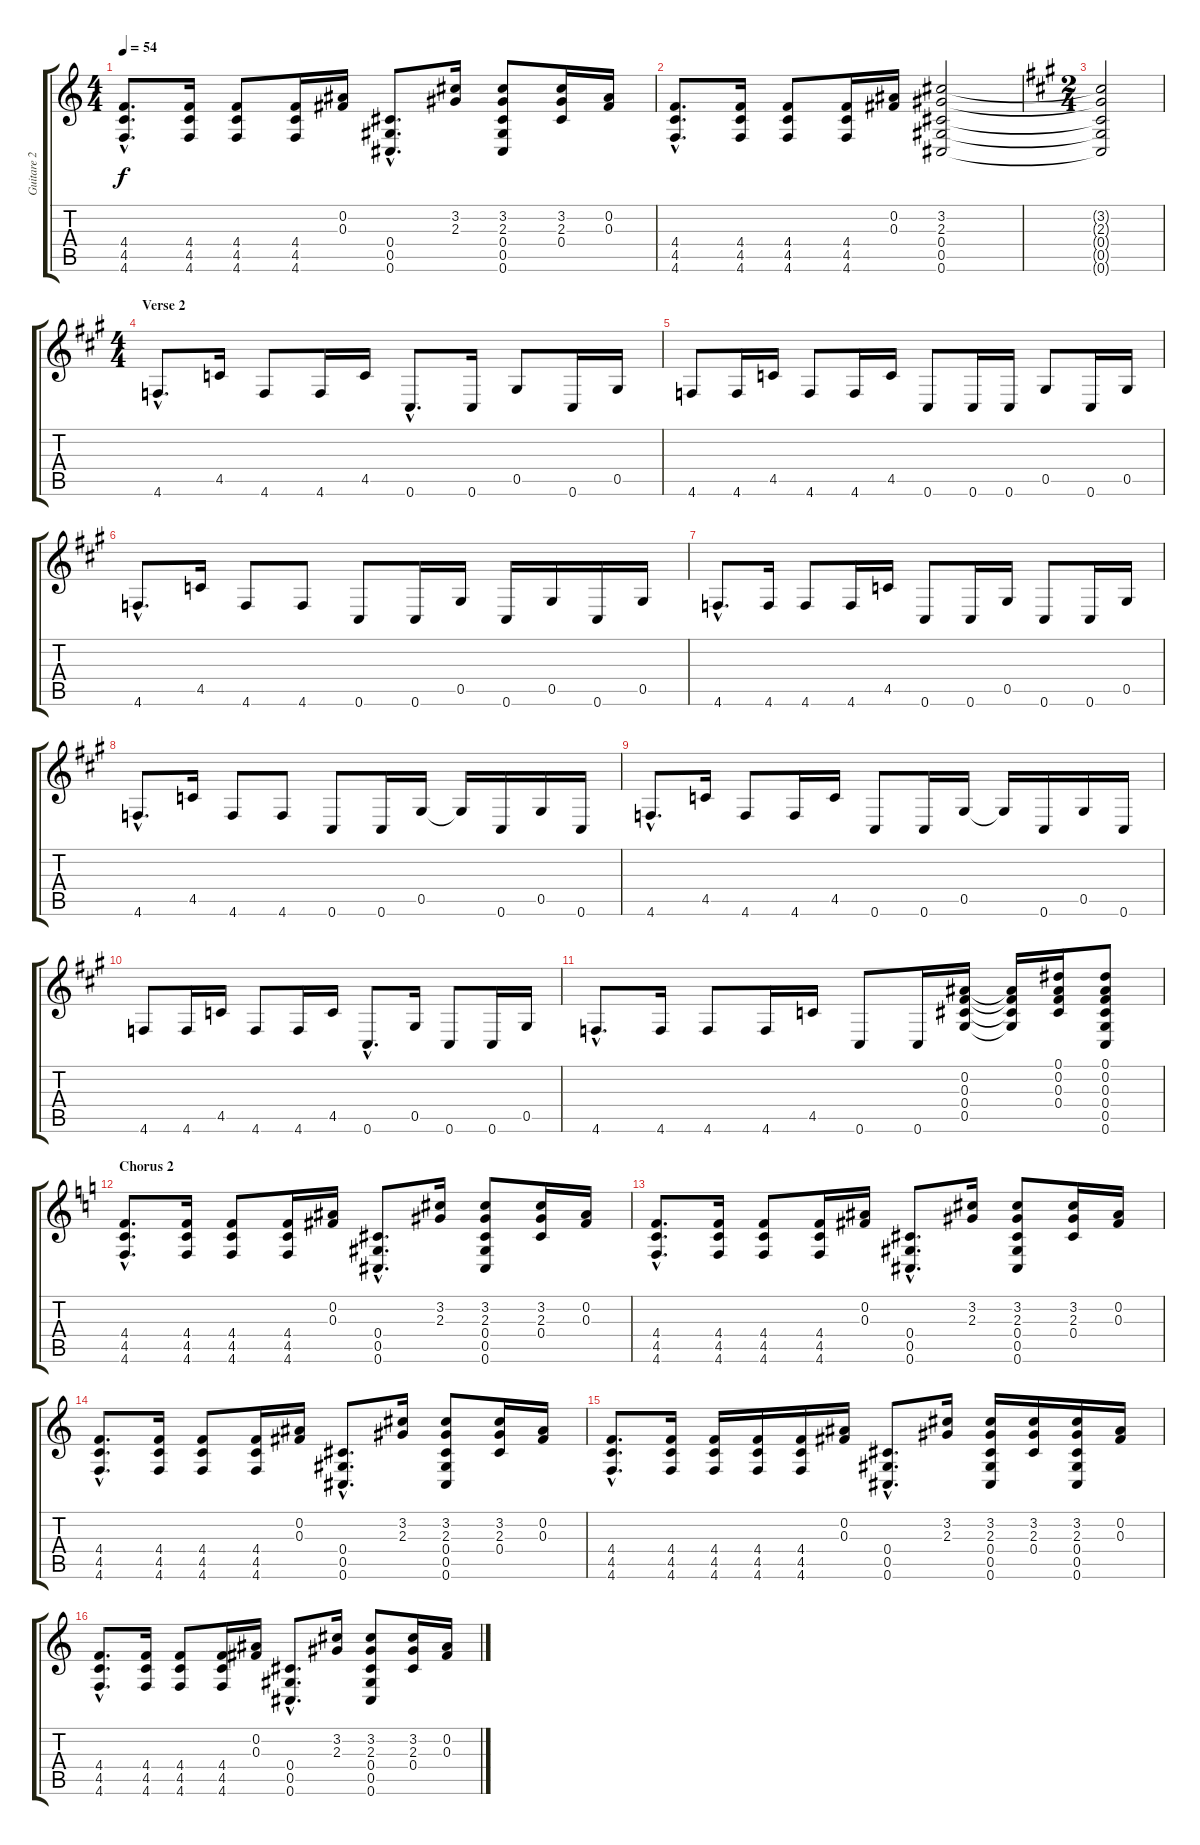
\track ("Guitare 2" "Guitare 2") {instrument acousticguitarsteel}
\staff {score tabs}
\tuning (Eb4 Bb3 Gb3 Db3 Ab2 Db2) {hide}
\ts (4 4)
\tempo 54
\clef g2
\ks c
(4.4{hac} 4.5{hac} 4.6{hac}).8{d dy f} (4.4 4.5 4.6).16 (4.4 4.5 4.6).8 (4.4 4.5 4.6).16 (0.2 0.3).16 (0.4{hac} 0.5{hac} 0.6{hac}).8{d} (3.2 2.3).16 (3.2 2.3 0.4 0.5 0.6).8 (3.2 2.3 0.4).16 (0.2 0.3).16 |
(4.4{hac} 4.5{hac} 4.6{hac}).8{d} (4.4 4.5 4.6).16 (4.4 4.5 4.6).8 (4.4 4.5 4.6).16 (0.2 0.3).16 (3.2 2.3 0.4 0.5 0.6).2 |
\ts (2 4)
\ks a
(3.2{t} 2.3{t} 0.4{t} 0.5{t} 0.6{t}).2 |
\ts (4 4)
\section ("" "Verse 2")
4.6{hac}.8{d} 4.5.16 4.6.8 4.6.16 4.5.16 0.6{hac}.8{d} 0.6.16 0.5.8 0.6.16 0.5.16 |
4.6.8 4.6.16 4.5.16 4.6.8 4.6.16 4.5.16 0.6.8 0.6.16 0.6.16 0.5.8 0.6.16 0.5.16 |
4.6{hac}.8{d} 4.5.16 4.6.8 4.6.8 0.6.8 0.6.16 0.5.16 0.6.16 0.5.16 0.6.16 0.5.16 |
4.6{hac}.8{d} 4.6.16 4.6.8 4.6.16 4.5.16 0.6.8 0.6.16 0.5.16 0.6.8 0.6.16 0.5.16 |
4.6{hac}.8{d} 4.5.16 4.6.8 4.6.8 0.6.8 0.6.16 0.5.16 0.5{t}.16 0.6.16 0.5.16 0.6.16 |
4.6{hac}.8{d} 4.5.16 4.6.8 4.6.16 4.5.16 0.6.8 0.6.16 0.5.16 0.5{t}.16 0.6.16 0.5.16 0.6.16 |
4.6.8 4.6.16 4.5.16 4.6.8 4.6.16 4.5.16 0.6{hac}.8{d} 0.5.16 0.6.8 0.6.16 0.5.16 |
4.6{hac}.8{d} 4.6.16 4.6.8 4.6.16 4.5.16 0.6.8 0.6.16 (0.2 0.3 0.4 0.5).16 (0.2{t} 0.3{t} 0.4{t} 0.5{t}).16 (0.1 0.2 0.3 0.4).16 (0.1 0.2 0.3 0.4 0.5 0.6).8 |
\section ("" "Chorus 2")
\ks c
(4.4{hac} 4.5{hac} 4.6{hac}).8{d} (4.4 4.5 4.6).16 (4.4 4.5 4.6).8 (4.4 4.5 4.6).16 (0.2 0.3).16 (0.4{hac} 0.5{hac} 0.6{hac}).8{d} (3.2 2.3).16 (3.2 2.3 0.4 0.5 0.6).8 (3.2 2.3 0.4).16 (0.2 0.3).16 |
(4.4{hac} 4.5{hac} 4.6{hac}).8{d} (4.4 4.5 4.6).16 (4.4 4.5 4.6).8 (4.4 4.5 4.6).16 (0.2 0.3).16 (0.4{hac} 0.5{hac} 0.6{hac}).8{d} (3.2 2.3).16 (3.2 2.3 0.4 0.5 0.6).8 (3.2 2.3 0.4).16 (0.2 0.3).16 |
(4.4{hac} 4.5{hac} 4.6{hac}).8{d} (4.4 4.5 4.6).16 (4.4 4.5 4.6).8 (4.4 4.5 4.6).16 (0.2 0.3).16 (0.4{hac} 0.5{hac} 0.6{hac}).8{d} (3.2 2.3).16 (3.2 2.3 0.4 0.5 0.6).8 (3.2 2.3 0.4).16 (0.2 0.3).16 |
(4.4{hac} 4.5{hac} 4.6{hac}).8{d} (4.4 4.5 4.6).16 (4.4 4.5 4.6).16 (4.4 4.5 4.6).16 (4.4 4.5 4.6).16 (0.2 0.3).16 (0.4{hac} 0.5{hac} 0.6{hac}).8{d} (3.2 2.3).16 (3.2 2.3 0.4 0.5 0.6).16 (3.2 2.3 0.4).16 (3.2 2.3 0.4 0.5 0.6).16 (0.2 0.3).16 |
(4.4{hac} 4.5{hac} 4.6{hac}).8{d} (4.4 4.5 4.6).16 (4.4 4.5 4.6).8 (4.4 4.5 4.6).16 (0.2 0.3).16 (0.4{hac} 0.5{hac} 0.6{hac}).8{d} (3.2 2.3).16 (3.2 2.3 0.4 0.5 0.6).8 (3.2 2.3 0.4).16 (0.2 0.3).16
